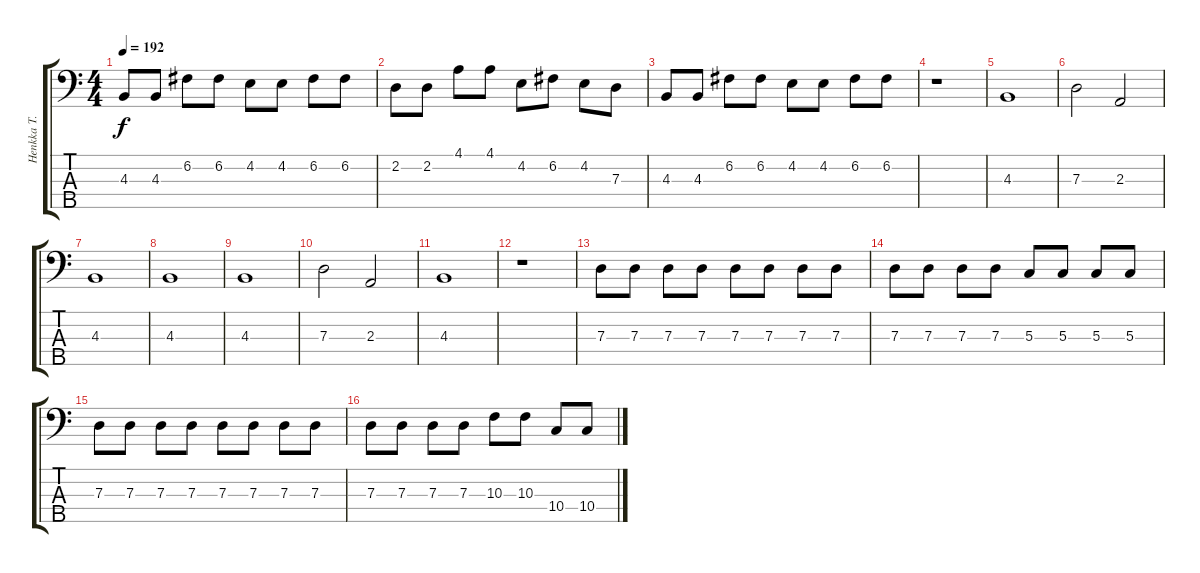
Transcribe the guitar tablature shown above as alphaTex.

\track ("Henkka T. Blacksmith" "Henkka T. ") {instrument electricbasspick}
\staff {score tabs}
\tuning (F2 C2 G1 D1 A0) {hide}
\ts (4 4)
\tempo 192
\clef f4
\ks c
4.3.8{dy f} 4.3.8 6.2.8 6.2.8 4.2.8 4.2.8 6.2.8 6.2.8 |
2.2.8 2.2.8 4.1.8 4.1.8 4.2.8 6.2.8 4.2.8 7.3.8 |
4.3.8 4.3.8 6.2.8 6.2.8 4.2.8 4.2.8 6.2.8 6.2.8 |
r.1 |
4.3.1 |
7.3.2 2.3.2 |
4.3.1 |
4.3.1 |
4.3.1 |
7.3.2 2.3.2 |
4.3.1 |
r.1 |
7.3.8 7.3.8 7.3.8 7.3.8 7.3.8 7.3.8 7.3.8 7.3.8 |
7.3.8 7.3.8 7.3.8 7.3.8 5.3.8 5.3.8 5.3.8 5.3.8 |
7.3.8 7.3.8 7.3.8 7.3.8 7.3.8 7.3.8 7.3.8 7.3.8 |
7.3.8 7.3.8 7.3.8 7.3.8 10.3.8 10.3.8 10.4.8 10.4.8
